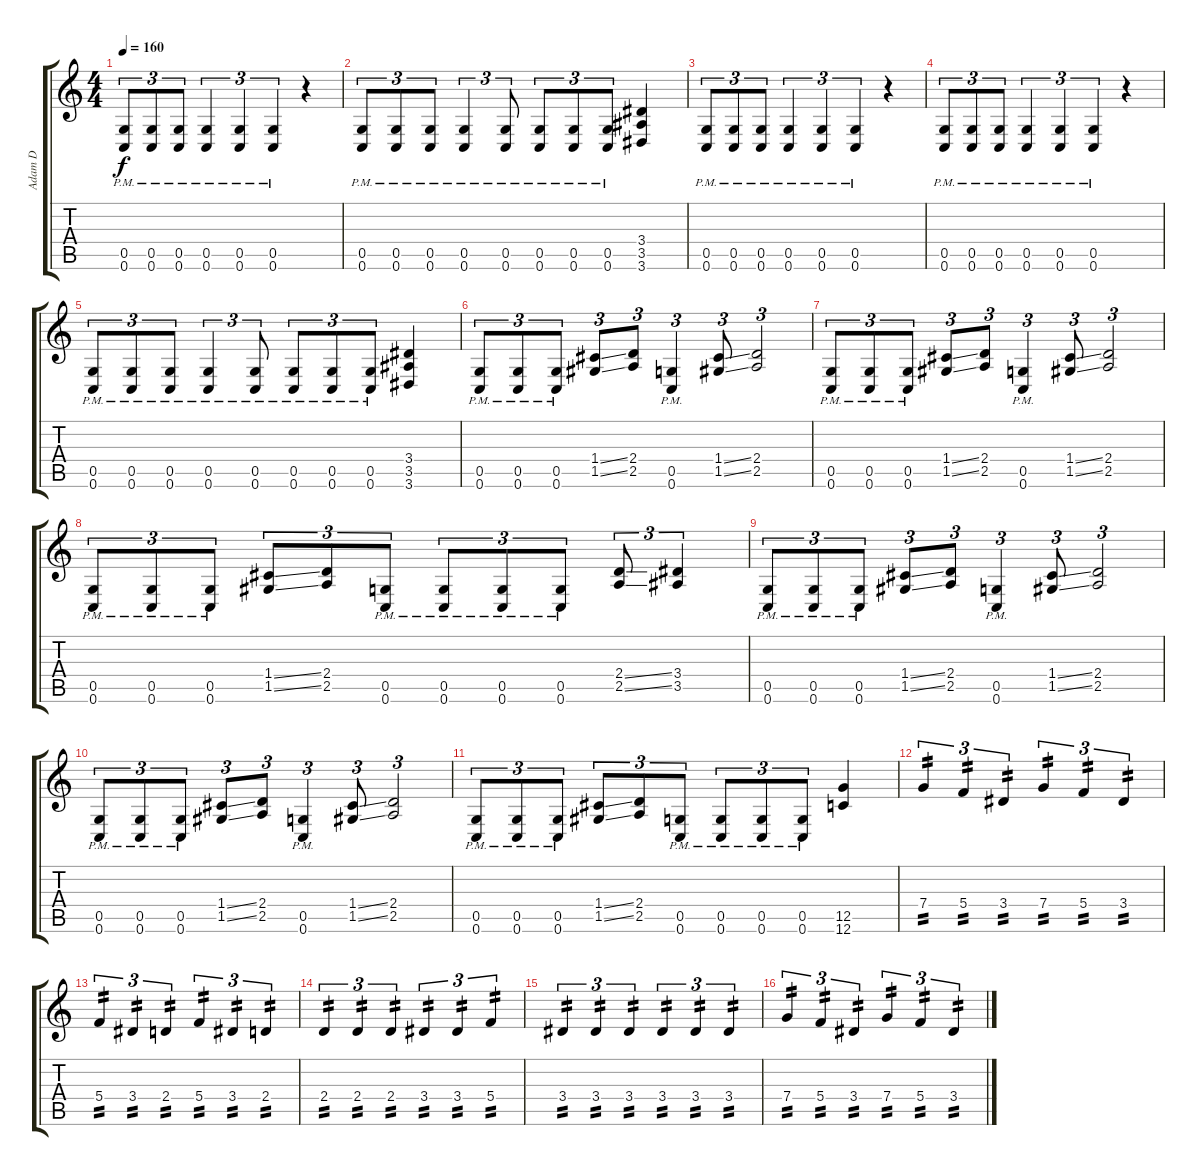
\track ("Adam D" "Adam D") {instrument distortionguitar}
\staff {score tabs}
\tuning (D4 A3 F3 C3 G2 C2) {hide}
\ts (4 4)
\tempo 160
\clef g2
\ks c
(0.5{pm} 0.6{pm}).8{tu (3 2) dy f} (0.5{pm} 0.6{pm}).8{tu (3 2)} (0.5{pm} 0.6{pm}).8{tu (3 2)} (0.5{pm} 0.6{pm}).4{tu (3 2)} (0.5{pm} 0.6{pm}).4{tu (3 2)} (0.5{pm} 0.6{pm}).4{tu (3 2)} r.4 |
(0.5{pm} 0.6{pm}).8{tu (3 2)} (0.5{pm} 0.6{pm}).8{tu (3 2)} (0.5{pm} 0.6{pm}).8{tu (3 2)} (0.5{pm} 0.6{pm}).4{tu (3 2)} (0.5{pm} 0.6{pm}).8{tu (3 2)} (0.5{pm} 0.6{pm}).8{tu (3 2)} (0.5{pm} 0.6{pm}).8{tu (3 2)} (0.5{pm} 0.6{pm}).8{tu (3 2)} (3.4 3.5 3.6).4 |
(0.5{pm} 0.6{pm}).8{tu (3 2)} (0.5{pm} 0.6{pm}).8{tu (3 2)} (0.5{pm} 0.6{pm}).8{tu (3 2)} (0.5{pm} 0.6{pm}).4{tu (3 2)} (0.5{pm} 0.6{pm}).4{tu (3 2)} (0.5{pm} 0.6{pm}).4{tu (3 2)} r.4 |
(0.5{pm} 0.6{pm}).8{tu (3 2)} (0.5{pm} 0.6{pm}).8{tu (3 2)} (0.5{pm} 0.6{pm}).8{tu (3 2)} (0.5{pm} 0.6{pm}).4{tu (3 2)} (0.5{pm} 0.6{pm}).4{tu (3 2)} (0.5{pm} 0.6{pm}).4{tu (3 2)} r.4 |
(0.5{pm} 0.6{pm}).8{tu (3 2)} (0.5{pm} 0.6{pm}).8{tu (3 2)} (0.5{pm} 0.6{pm}).8{tu (3 2)} (0.5{pm} 0.6{pm}).4{tu (3 2)} (0.5{pm} 0.6{pm}).8{tu (3 2)} (0.5{pm} 0.6{pm}).8{tu (3 2)} (0.5{pm} 0.6{pm}).8{tu (3 2)} (0.5{pm} 0.6{pm}).8{tu (3 2)} (3.4 3.5 3.6).4 |
(0.5{pm} 0.6{pm}).8{tu (3 2)} (0.5{pm} 0.6{pm}).8{tu (3 2)} (0.5{pm} 0.6{pm}).8{tu (3 2)} (1.4{ss} 1.5{ss}).8{tu (3 2)} (2.4 2.5).8{tu (3 2)} (0.5{pm} 0.6{pm}).4{tu (3 2)} (1.4{ss} 1.5{ss}).8{tu (3 2)} (2.4 2.5).2{tu (3 2)} |
(0.5{pm} 0.6{pm}).8{tu (3 2)} (0.5{pm} 0.6{pm}).8{tu (3 2)} (0.5{pm} 0.6{pm}).8{tu (3 2)} (1.4{ss} 1.5{ss}).8{tu (3 2)} (2.4 2.5).8{tu (3 2)} (0.5{pm} 0.6{pm}).4{tu (3 2)} (1.4{ss} 1.5{ss}).8{tu (3 2)} (2.4 2.5).2{tu (3 2)} |
(0.5{pm} 0.6{pm}).8{tu (3 2)} (0.5{pm} 0.6{pm}).8{tu (3 2)} (0.5{pm} 0.6{pm}).8{tu (3 2)} (1.4{ss} 1.5{ss}).8{tu (3 2)} (2.4 2.5).8{tu (3 2)} (0.5{pm} 0.6{pm}).8{tu (3 2)} (0.5{pm} 0.6{pm}).8{tu (3 2)} (0.5{pm} 0.6{pm}).8{tu (3 2)} (0.5{pm} 0.6{pm}).8{tu (3 2)} (2.4{ss} 2.5{ss}).8{tu (3 2)} (3.4 3.5).4{tu (3 2)} |
(0.5{pm} 0.6{pm}).8{tu (3 2)} (0.5{pm} 0.6{pm}).8{tu (3 2)} (0.5{pm} 0.6{pm}).8{tu (3 2)} (1.4{ss} 1.5{ss}).8{tu (3 2)} (2.4 2.5).8{tu (3 2)} (0.5{pm} 0.6{pm}).4{tu (3 2)} (1.4{ss} 1.5{ss}).8{tu (3 2)} (2.4 2.5).2{tu (3 2)} |
(0.5{pm} 0.6{pm}).8{tu (3 2)} (0.5{pm} 0.6{pm}).8{tu (3 2)} (0.5{pm} 0.6{pm}).8{tu (3 2)} (1.4{ss} 1.5{ss}).8{tu (3 2)} (2.4 2.5).8{tu (3 2)} (0.5{pm} 0.6{pm}).4{tu (3 2)} (1.4{ss} 1.5{ss}).8{tu (3 2)} (2.4 2.5).2{tu (3 2)} |
(0.5{pm} 0.6{pm}).8{tu (3 2)} (0.5{pm} 0.6{pm}).8{tu (3 2)} (0.5{pm} 0.6{pm}).8{tu (3 2)} (1.4{ss} 1.5{ss}).8{tu (3 2)} (2.4 2.5).8{tu (3 2)} (0.5{pm} 0.6{pm}).8{tu (3 2)} (0.5{pm} 0.6{pm}).8{tu (3 2)} (0.5{pm} 0.6{pm}).8{tu (3 2)} (0.5{pm} 0.6{pm}).8{tu (3 2)} (12.5 12.6).4 |
7.4.4{tu (3 2) tp 2} 5.4.4{tu (3 2) tp 2} 3.4.4{tu (3 2) tp 2} 7.4.4{tu (3 2) tp 2} 5.4.4{tu (3 2) tp 2} 3.4.4{tu (3 2) tp 2} |
5.4.4{tu (3 2) tp 2} 3.4.4{tu (3 2) tp 2} 2.4.4{tu (3 2) tp 2} 5.4.4{tu (3 2) tp 2} 3.4.4{tu (3 2) tp 2} 2.4.4{tu (3 2) tp 2} |
2.4.4{tu (3 2) tp 2} 2.4.4{tu (3 2) tp 2} 2.4.4{tu (3 2) tp 2} 3.4.4{tu (3 2) tp 2} 3.4.4{tu (3 2) tp 2} 5.4.4{tu (3 2) tp 2} |
3.4.4{tu (3 2) tp 2} 3.4.4{tu (3 2) tp 2} 3.4.4{tu (3 2) tp 2} 3.4.4{tu (3 2) tp 2} 3.4.4{tu (3 2) tp 2} 3.4.4{tu (3 2) tp 2} |
7.4.4{tu (3 2) tp 2} 5.4.4{tu (3 2) tp 2} 3.4.4{tu (3 2) tp 2} 7.4.4{tu (3 2) tp 2} 5.4.4{tu (3 2) tp 2} 3.4.4{tu (3 2) tp 2}
